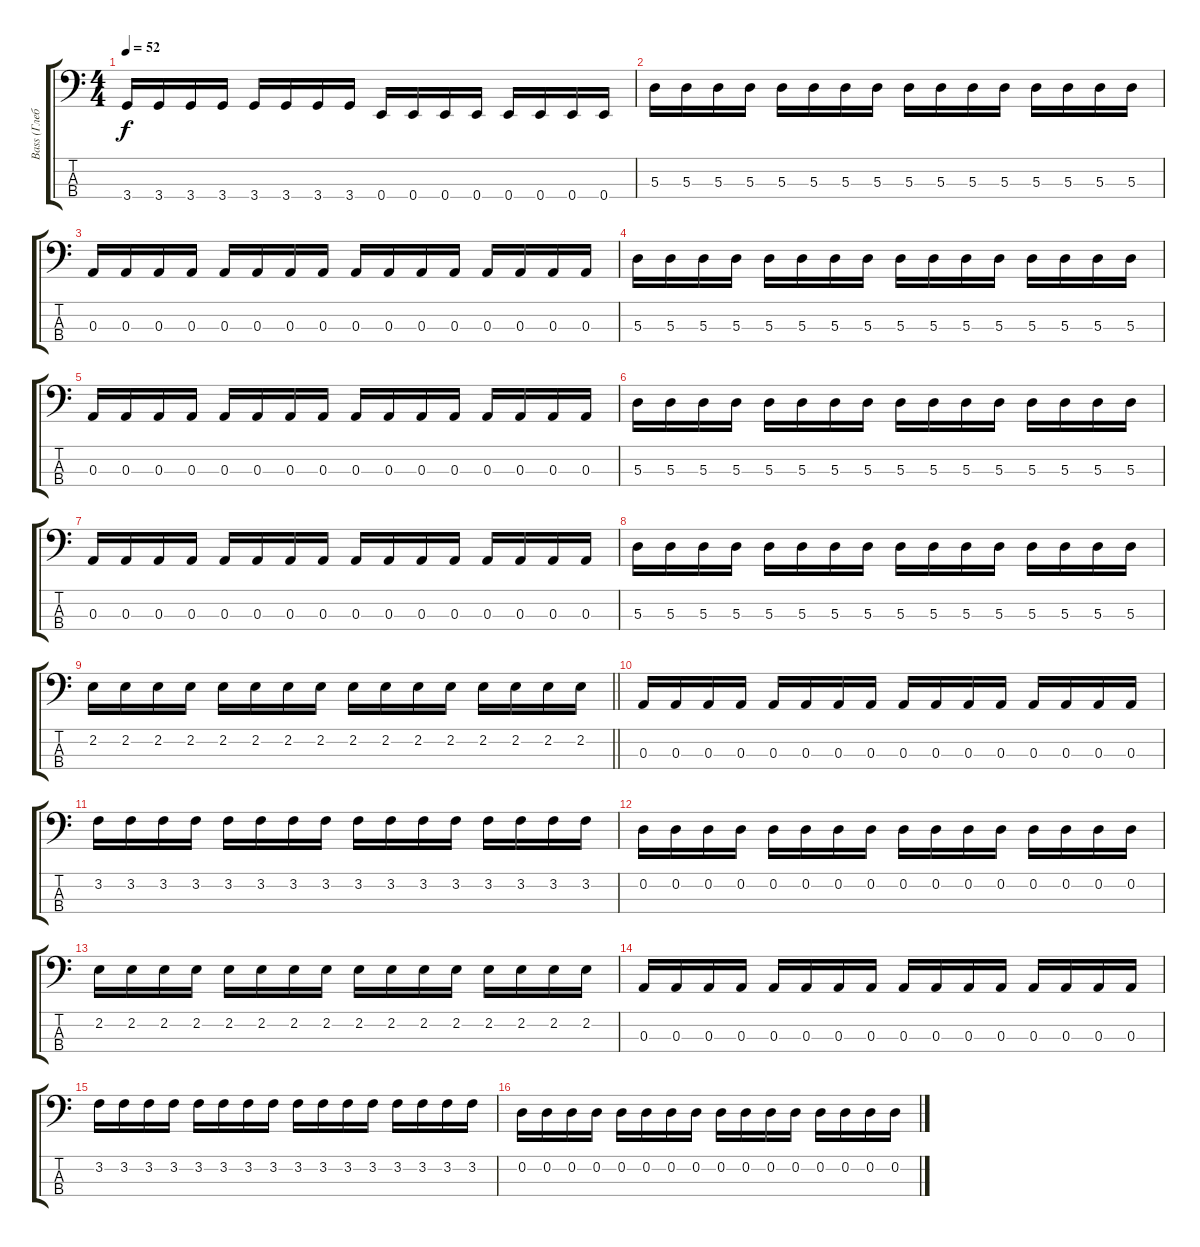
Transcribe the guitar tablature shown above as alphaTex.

\track ("Bass (Глеб)" "Bass (Глеб") {instrument electricbassfinger}
\staff {score tabs}
\tuning (G2 D2 A1 E1) {hide}
\ts (4 4)
\tempo 52
\clef f4
\ks c
3.4.16{dy f} 3.4.16 3.4.16 3.4.16 3.4.16 3.4.16 3.4.16 3.4.16 0.4.16 0.4.16 0.4.16 0.4.16 0.4.16 0.4.16 0.4.16 0.4.16 |
5.3.16 5.3.16 5.3.16 5.3.16 5.3.16 5.3.16 5.3.16 5.3.16 5.3.16 5.3.16 5.3.16 5.3.16 5.3.16 5.3.16 5.3.16 5.3.16 |
0.3.16 0.3.16 0.3.16 0.3.16 0.3.16 0.3.16 0.3.16 0.3.16 0.3.16 0.3.16 0.3.16 0.3.16 0.3.16 0.3.16 0.3.16 0.3.16 |
5.3.16 5.3.16 5.3.16 5.3.16 5.3.16 5.3.16 5.3.16 5.3.16 5.3.16 5.3.16 5.3.16 5.3.16 5.3.16 5.3.16 5.3.16 5.3.16 |
0.3.16 0.3.16 0.3.16 0.3.16 0.3.16 0.3.16 0.3.16 0.3.16 0.3.16 0.3.16 0.3.16 0.3.16 0.3.16 0.3.16 0.3.16 0.3.16 |
5.3.16 5.3.16 5.3.16 5.3.16 5.3.16 5.3.16 5.3.16 5.3.16 5.3.16 5.3.16 5.3.16 5.3.16 5.3.16 5.3.16 5.3.16 5.3.16 |
0.3.16 0.3.16 0.3.16 0.3.16 0.3.16 0.3.16 0.3.16 0.3.16 0.3.16 0.3.16 0.3.16 0.3.16 0.3.16 0.3.16 0.3.16 0.3.16 |
5.3.16 5.3.16 5.3.16 5.3.16 5.3.16 5.3.16 5.3.16 5.3.16 5.3.16 5.3.16 5.3.16 5.3.16 5.3.16 5.3.16 5.3.16 5.3.16 |
\barLineRight lightlight
2.2.16 2.2.16 2.2.16 2.2.16 2.2.16 2.2.16 2.2.16 2.2.16 2.2.16 2.2.16 2.2.16 2.2.16 2.2.16 2.2.16 2.2.16 2.2.16 |
0.3.16 0.3.16 0.3.16 0.3.16 0.3.16 0.3.16 0.3.16 0.3.16 0.3.16 0.3.16 0.3.16 0.3.16 0.3.16 0.3.16 0.3.16 0.3.16 |
3.2.16 3.2.16 3.2.16 3.2.16 3.2.16 3.2.16 3.2.16 3.2.16 3.2.16 3.2.16 3.2.16 3.2.16 3.2.16 3.2.16 3.2.16 3.2.16 |
0.2.16 0.2.16 0.2.16 0.2.16 0.2.16 0.2.16 0.2.16 0.2.16 0.2.16 0.2.16 0.2.16 0.2.16 0.2.16 0.2.16 0.2.16 0.2.16 |
2.2.16 2.2.16 2.2.16 2.2.16 2.2.16 2.2.16 2.2.16 2.2.16 2.2.16 2.2.16 2.2.16 2.2.16 2.2.16 2.2.16 2.2.16 2.2.16 |
0.3.16 0.3.16 0.3.16 0.3.16 0.3.16 0.3.16 0.3.16 0.3.16 0.3.16 0.3.16 0.3.16 0.3.16 0.3.16 0.3.16 0.3.16 0.3.16 |
3.2.16 3.2.16 3.2.16 3.2.16 3.2.16 3.2.16 3.2.16 3.2.16 3.2.16 3.2.16 3.2.16 3.2.16 3.2.16 3.2.16 3.2.16 3.2.16 |
0.2.16 0.2.16 0.2.16 0.2.16 0.2.16 0.2.16 0.2.16 0.2.16 0.2.16 0.2.16 0.2.16 0.2.16 0.2.16 0.2.16 0.2.16 0.2.16
